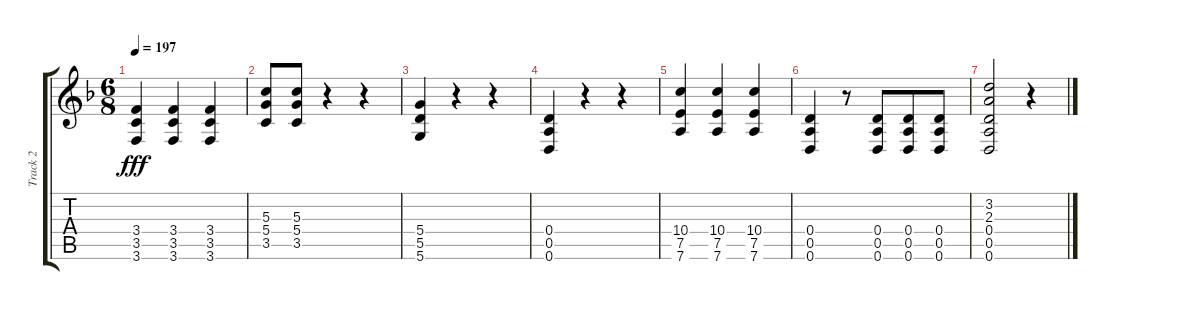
\track ("Track 2" "Track 2") {instrument distortionguitar}
\staff {score tabs}
\tuning (E4 B3 G3 D3 A2 D2) {hide}
\ts (6 8)
\tempo 197
\clef g2
\ks f
(3.4 3.5 3.6).4{dy fff} (3.4 3.5 3.6).4 (3.4 3.5 3.6).4 |
(5.3 5.4 3.5).8 (5.3 5.4 3.5).8 r.4 r.4 |
(5.4 5.5 5.6).4 r.4 r.4 |
(0.4 0.5 0.6).4 r.4 r.4 |
(10.4 7.5 7.6).4 (10.4 7.5 7.6).4 (10.4 7.5 7.6).4 |
(0.4 0.5 0.6).4 r.8 (0.4 0.5 0.6).8 (0.4 0.5 0.6).8 (0.4 0.5 0.6).8 |
(3.2 2.3 0.4 0.5 0.6).2 r.4
